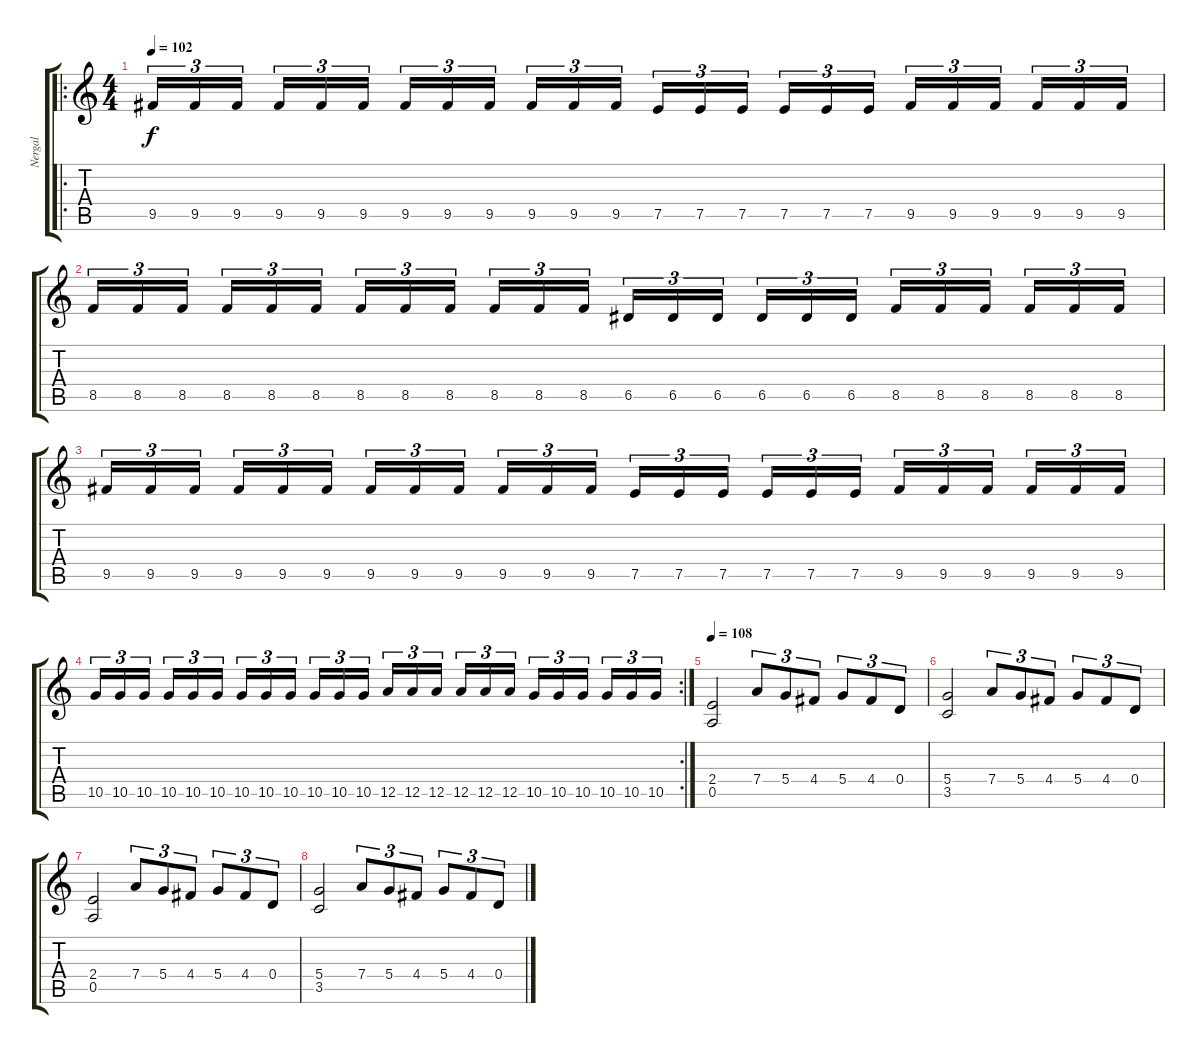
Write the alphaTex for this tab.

\track ("Nergal" "Nergal") {instrument distortionguitar}
\staff {score tabs}
\tuning (E4 B3 G3 D3 A2 E2) {hide}
\ro
\ts (4 4)
\tempo 102
\clef g2
\ks c
9.5.16{tu (3 2) dy f} 9.5.16{tu (3 2)} 9.5.16{tu (3 2) beam splitsecondary} 9.5.16{tu (3 2)} 9.5.16{tu (3 2)} 9.5.16{tu (3 2)} 9.5.16{tu (3 2)} 9.5.16{tu (3 2)} 9.5.16{tu (3 2) beam splitsecondary} 9.5.16{tu (3 2)} 9.5.16{tu (3 2)} 9.5.16{tu (3 2)} 7.5.16{tu (3 2)} 7.5.16{tu (3 2)} 7.5.16{tu (3 2) beam splitsecondary} 7.5.16{tu (3 2)} 7.5.16{tu (3 2)} 7.5.16{tu (3 2)} 9.5.16{tu (3 2)} 9.5.16{tu (3 2)} 9.5.16{tu (3 2) beam splitsecondary} 9.5.16{tu (3 2)} 9.5.16{tu (3 2)} 9.5.16{tu (3 2)} |
8.5.16{tu (3 2)} 8.5.16{tu (3 2)} 8.5.16{tu (3 2) beam splitsecondary} 8.5.16{tu (3 2)} 8.5.16{tu (3 2)} 8.5.16{tu (3 2)} 8.5.16{tu (3 2)} 8.5.16{tu (3 2)} 8.5.16{tu (3 2) beam splitsecondary} 8.5.16{tu (3 2)} 8.5.16{tu (3 2)} 8.5.16{tu (3 2)} 6.5.16{tu (3 2)} 6.5.16{tu (3 2)} 6.5.16{tu (3 2) beam splitsecondary} 6.5.16{tu (3 2)} 6.5.16{tu (3 2)} 6.5.16{tu (3 2)} 8.5.16{tu (3 2)} 8.5.16{tu (3 2)} 8.5.16{tu (3 2) beam splitsecondary} 8.5.16{tu (3 2)} 8.5.16{tu (3 2)} 8.5.16{tu (3 2)} |
9.5.16{tu (3 2)} 9.5.16{tu (3 2)} 9.5.16{tu (3 2) beam splitsecondary} 9.5.16{tu (3 2)} 9.5.16{tu (3 2)} 9.5.16{tu (3 2)} 9.5.16{tu (3 2)} 9.5.16{tu (3 2)} 9.5.16{tu (3 2) beam splitsecondary} 9.5.16{tu (3 2)} 9.5.16{tu (3 2)} 9.5.16{tu (3 2)} 7.5.16{tu (3 2)} 7.5.16{tu (3 2)} 7.5.16{tu (3 2) beam splitsecondary} 7.5.16{tu (3 2)} 7.5.16{tu (3 2)} 7.5.16{tu (3 2)} 9.5.16{tu (3 2)} 9.5.16{tu (3 2)} 9.5.16{tu (3 2) beam splitsecondary} 9.5.16{tu (3 2)} 9.5.16{tu (3 2)} 9.5.16{tu (3 2)} |
\rc 2
10.5.16{tu (3 2)} 10.5.16{tu (3 2)} 10.5.16{tu (3 2) beam splitsecondary} 10.5.16{tu (3 2)} 10.5.16{tu (3 2)} 10.5.16{tu (3 2)} 10.5.16{tu (3 2)} 10.5.16{tu (3 2)} 10.5.16{tu (3 2) beam splitsecondary} 10.5.16{tu (3 2)} 10.5.16{tu (3 2)} 10.5.16{tu (3 2)} 12.5.16{tu (3 2)} 12.5.16{tu (3 2)} 12.5.16{tu (3 2) beam splitsecondary} 12.5.16{tu (3 2)} 12.5.16{tu (3 2)} 12.5.16{tu (3 2)} 10.5.16{tu (3 2)} 10.5.16{tu (3 2)} 10.5.16{tu (3 2) beam splitsecondary} 10.5.16{tu (3 2)} 10.5.16{tu (3 2)} 10.5.16{tu (3 2)} |
\tempo 108
(2.4 0.5).2 7.4.8{tu (3 2)} 5.4.8{tu (3 2)} 4.4.8{tu (3 2)} 5.4.8{tu (3 2)} 4.4.8{tu (3 2)} 0.4.8{tu (3 2)} |
(5.4 3.5).2 7.4.8{tu (3 2)} 5.4.8{tu (3 2)} 4.4.8{tu (3 2)} 5.4.8{tu (3 2)} 4.4.8{tu (3 2)} 0.4.8{tu (3 2)} |
(2.4 0.5).2 7.4.8{tu (3 2)} 5.4.8{tu (3 2)} 4.4.8{tu (3 2)} 5.4.8{tu (3 2)} 4.4.8{tu (3 2)} 0.4.8{tu (3 2)} |
(5.4 3.5).2 7.4.8{tu (3 2)} 5.4.8{tu (3 2)} 4.4.8{tu (3 2)} 5.4.8{tu (3 2)} 4.4.8{tu (3 2)} 0.4.8{tu (3 2)}
